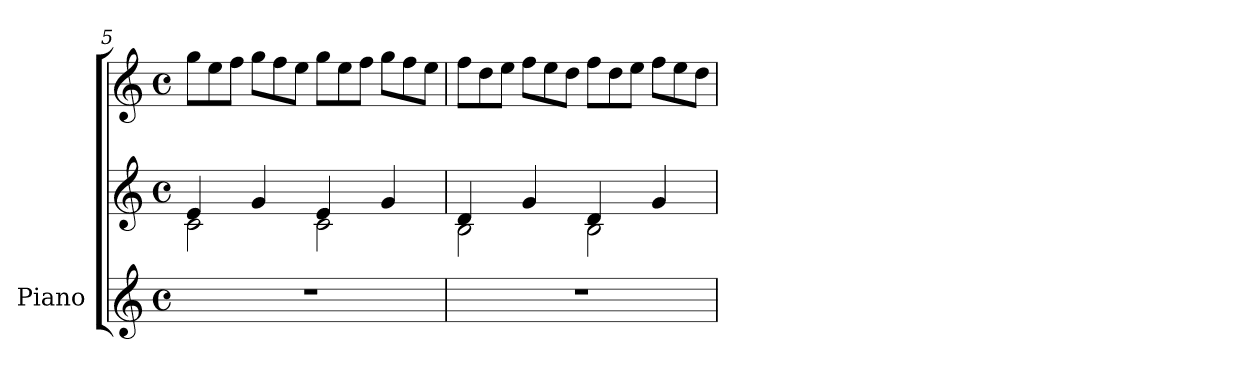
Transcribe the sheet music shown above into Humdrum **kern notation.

**kern	**kern	**kern
*part1	*part1	*part1
*staff3	*staff2	*staff1
*I"Piano	*	*
*I'Pno	*	*
*clefG2	*clefG2	*clefG2
*k[]	*k[]	*k[]
*M4/4	*M4/4	*M4/4
*met(c)	*met(c)	*met(c)
=5	=5	=5
*	*^	*
*	*	*	*Xtuplet
1r	4e/	2c\	12gg\L
.	.	.	12ee\
.	.	.	12ff\J
.	4g/	.	12gg\L
.	.	.	12ff\
.	.	.	12ee\J
.	4e/	2c\	12gg\L
.	.	.	12ee\
.	.	.	12ff\J
.	4g/	.	12gg\L
.	.	.	12ff\
.	.	.	12ee\J
=6	=6	=6	=6
1r	4d/	2B\	12ff\L
.	.	.	12dd\
.	.	.	12ee\J
.	4g/	.	12ff\L
.	.	.	12ee\
.	.	.	12dd\J
.	4d/	2B\	12ff\L
.	.	.	12dd\
.	.	.	12ee\J
.	4g/	.	12ff\L
.	.	.	12ee\
.	.	.	12dd\J
*	*v	*v	*
=	=	=
*-	*-	*-
